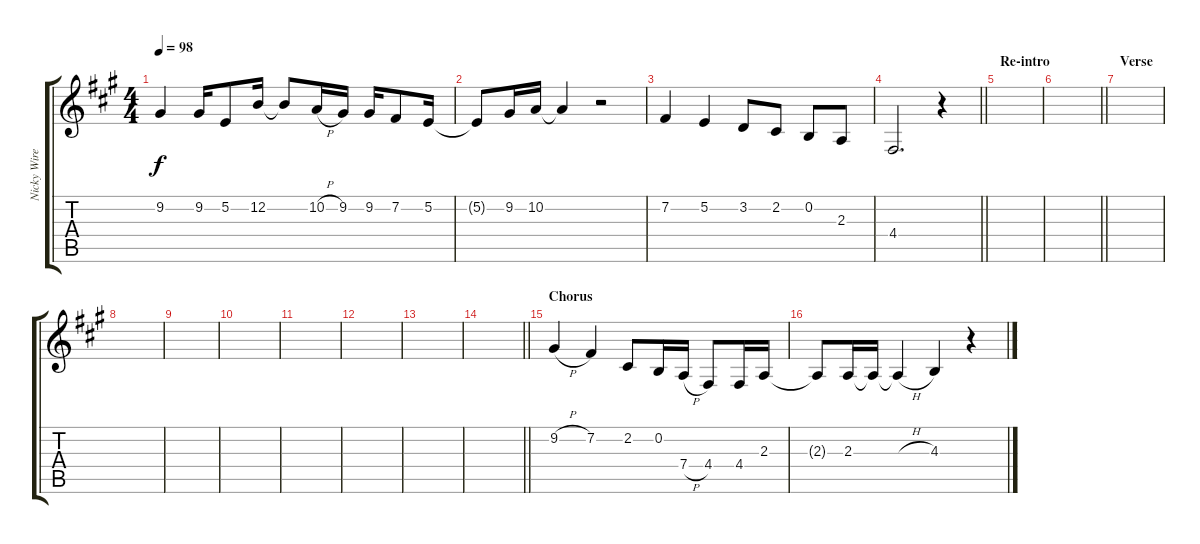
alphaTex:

\track ("Nicky Wire (Backing Vocals)" "Nicky Wire") {instrument violin}
\staff {score tabs}
\tuning (E4 B3 G3 D3 A2 E2) {hide}
\ts (4 4)
\tempo 98
\clef g2
\ks a
9.2.4{dy f} 9.2.16 5.2.8 12.2.16 12.2{t}.8 10.2{h}.16 9.2.16 9.2.16 7.2.8 5.2.16 |
5.2{t}.8 9.2.16 10.2.16 10.2{t}.4 r.2 |
7.2.4 5.2.4 3.2.8 2.2.8 0.2.8 2.3.8 |
\barLineRight lightlight
4.4.2{d} r.4 |
\section ("" "Re-intro")
|
\barLineRight lightlight
|
\section ("" "Verse")
|
|
|
|
|
|
|
\barLineRight lightlight
|
\section ("" "Chorus")
9.2{h}.4 7.2.4 2.2.8 0.2.16 7.4{h}.16 4.4.8 4.4.16 2.3.16 |
2.3{t}.8 2.3.16 2.3{t}.16 2.3{h t}.4 4.3.4 r.4
